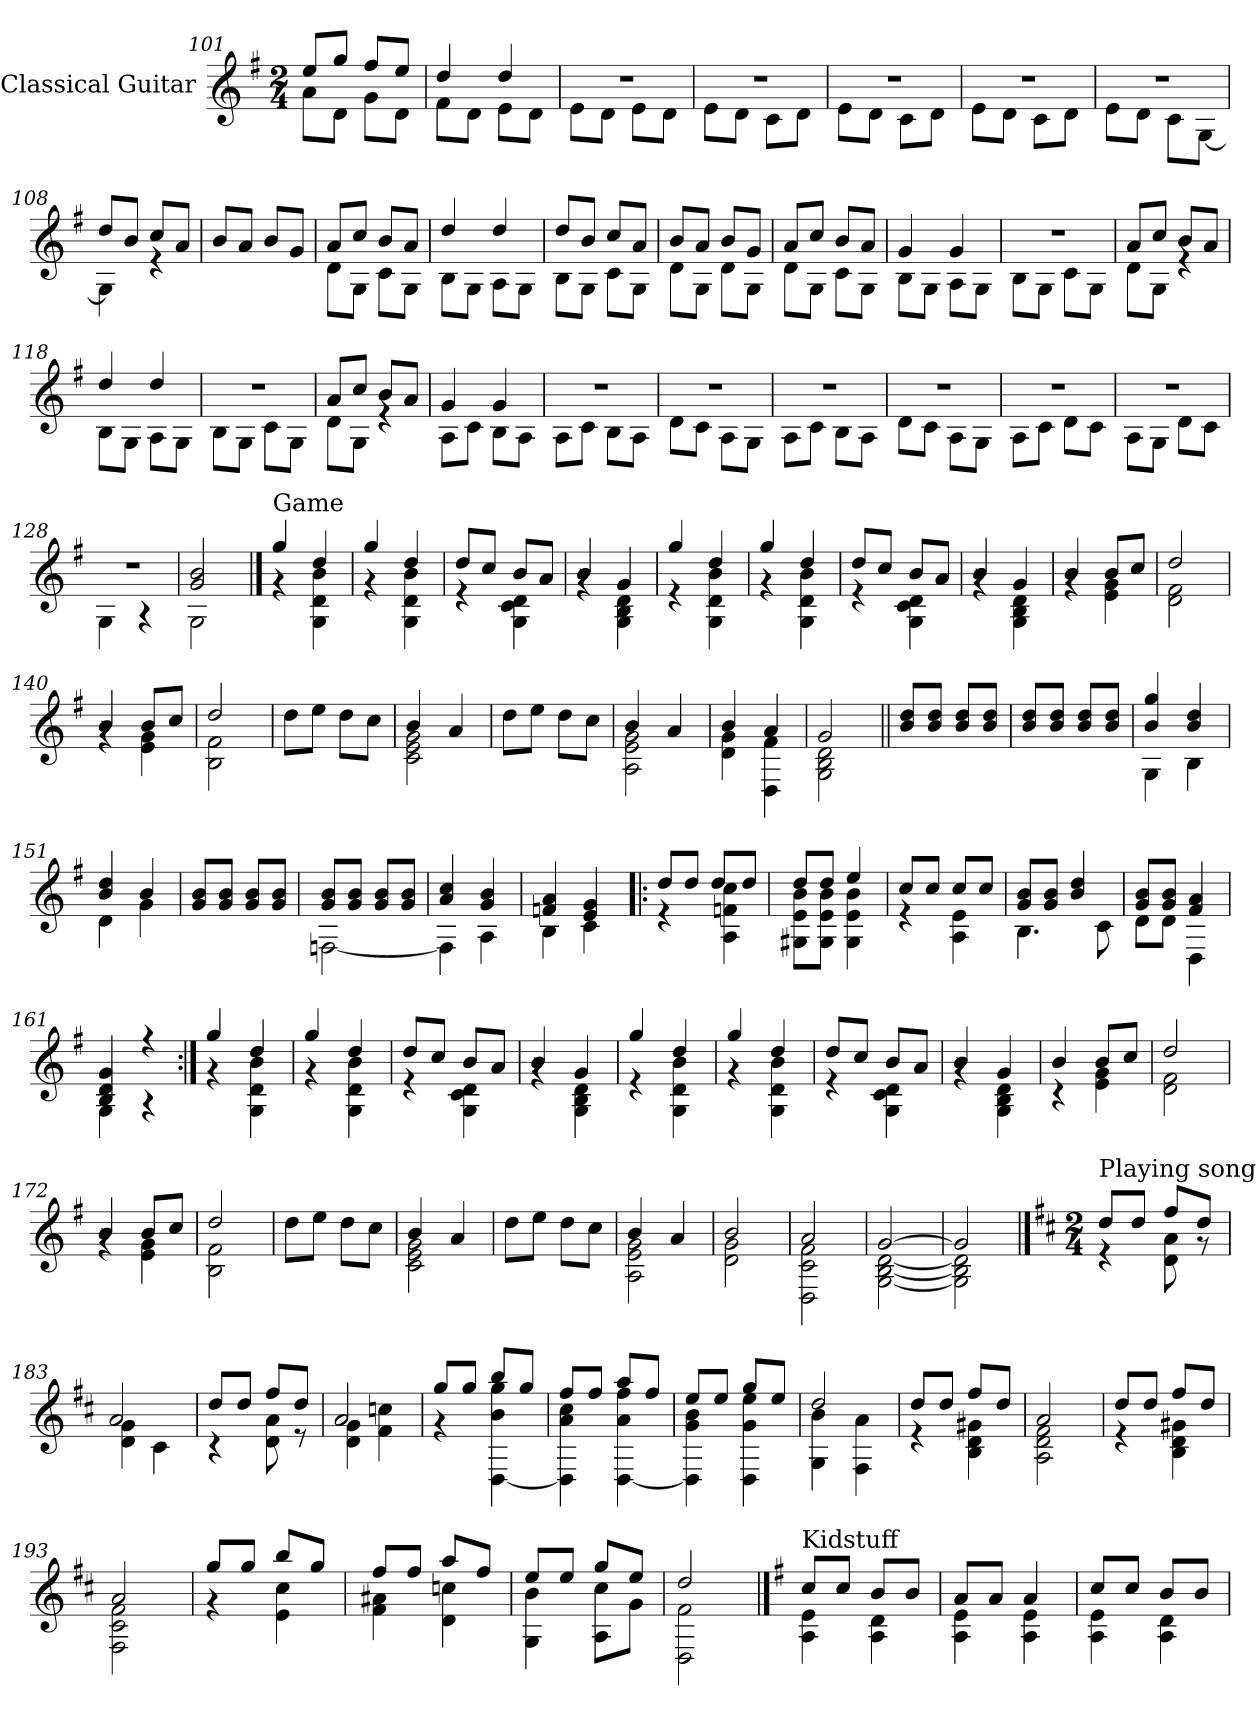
**kern
*part1
*staff1
*I"Classical Guitar
*I'Guit.
*clefG2
*k[f#]
*M2/4
=101
*^
8ee/L	8a\L
8gg/J	8d\J
8ff#/L	8g\L
8ee/J	8d\J
!!LO:LB:g=z	!!
=102	=102
4dd/	8f#\L
.	8d\J
4dd/	8e\L
.	8d\J
=103	=103
2r	8e\L
.	8d\J
.	8e\L
.	8d\J
=104	=104
2r	8e\L
.	8d\J
.	8c\L
.	8d\J
=105	=105
2r	8e\L
.	8d\J
.	8c\L
.	8d\J
=106	=106
2r	8e\L
.	8d\J
.	8c\L
.	8d\J
=107	=107
2r	8e\L
.	8d\J
.	8c\L
.	[8G\J
=108	=108
8dd/L	4G\]
8b/J	.
8cc/L	4re
8a/J	.
*v	*v
=109
8b/L
8a/J
8b/L
8g/J
!!LO:LB:g=z
=110
*^
8a/L	8d\L
8cc/J	8G\J
8b/L	8c\L
8a/J	8G\J
=111	=111
4dd/	8B\L
.	8G\J
4dd/	8A\L
.	8G\J
=112	=112
8dd/L	8B\L
8b/J	8G\J
8cc/L	8c\L
8a/J	8G\J
=113	=113
8b/L	8d\L
8a/J	8G\J
8b/L	8d\L
8g/J	8G\J
=114	=114
8a/L	8d\L
8cc/J	8G\J
8b/L	8c\L
8a/J	8G\J
=115	=115
4g/	8B\L
.	8G\J
4g/	8A\L
.	8G\J
=116	=116
2r	8B\L
.	8G\J
.	8c\L
.	8G\J
!!LO:LB:g=z	!!
=117	=117
8a/L	8d\L
8cc/J	8G\J
8b/L	4re
8a/J	.
=118	=118
4dd/	8B\L
.	8G\J
4dd/	8A\L
.	8G\J
=119	=119
2r	8B\L
.	8G\J
.	8c\L
.	8G\J
=120	=120
8a/L	8d\L
8cc/J	8G\J
8b/L	4re
8a/J	.
=121	=121
4g/	8A\L
.	8c\J
4g/	8B\L
.	8A\J
=122	=122
2r	8A\L
.	8c\J
.	8B\L
.	8A\J
=123	=123
2r	8d\L
.	8c\J
.	8A\L
.	8G\J
!!LO:LB:g=z	!!
=124	=124
2r	8A\L
.	8c\J
.	8B\L
.	8A\J
=125	=125
2r	8d\L
.	8c\J
.	8A\L
.	8G\J
=126	=126
2r	8A\L
.	8c\J
.	8d\L
.	8c\J
=127	=127
2r	8A\L
.	8G\J
.	8d\L
.	8c\J
=128	=128
2r	4G\
.	4r
=129	=129
2g/ 2b/	2G\
!!LO:LB:g=z	!!
==130	==130
*MM120	*
!LO:TX:a:t=Game	!
4gg/	4r
4dd/	4G\ 4d\ 4b\
=131	=131
4gg/	4r
4dd/	4G\ 4d\ 4b\
=132	=132
8dd/L	4r
8cc/J	.
8b/L	4G\ 4c\ 4d\
8a/J	.
=133	=133
4b/	4rg
4g/	4G\ 4B\ 4d\
=134	=134
4gg/	4r
4dd/	4G\ 4d\ 4b\
=135	=135
4gg/	4r
4dd/	4G\ 4d\ 4b\
=136	=136
8dd/L	4r
8cc/J	.
8b/L	4G\ 4c\ 4d\
8a/J	.
=137	=137
4b/	4rg
4g/	4G\ 4B\ 4d\
=138	=138
4b/	4rg
8b/L	4e\ 4g\
8cc/J	.
=139	=139
2dd/	2d\ 2f#\
=140	=140
4b/	4rg
8b/L	4e\ 4g\
8cc/J	.
=141	=141
2dd/	2B\ 2f#\
*v	*v
!!LO:LB:g=z
=142
8dd\L
8ee\J
8dd\L
8cc\J
=143
*^
4b/	2c\ 2e\ 2g\
4a/	.
*v	*v
=144
8dd\L
8ee\J
8dd\L
8cc\J
=145
*^
4b/	2A\ 2e\ 2g\
4a/	.
=146	=146
4b/	4d\ 4g\
4a/	4D\ 4f#\
=147	=147
2g/	2G\ 2B\ 2d\
*v	*v
=148||
*MM150
8b/ 8dd/L
8b/ 8dd/J
8b/ 8dd/L
8b/ 8dd/J
=149
8b/ 8dd/L
8b/ 8dd/J
8b/ 8dd/L
8b/ 8dd/J
=150
*^
4b/ 4gg/	4G\
4b/ 4dd/	4B\
=151	=151
4b/ 4dd/	4d\
4b/	4g\
*v	*v
=152
8g/ 8b/L
8g/ 8b/J
8g/ 8b/L
8g/ 8b/J
!!LO:LB:g=z
=153
*^
8g/ 8b/L	[2Fn\
8g/ 8b/J	.
8g/ 8b/L	.
8g/ 8b/J	.
=154	=154
4a/ 4cc/	4Fn\]
4g/ 4b/	4A\
=155	=155
4fn/ 4a/	4B\
4e/ 4g/	4c\
=156!|:	=156!|:
8dd/L	4r
8dd/J	.
8dd/L	4A\ 4fn\ 4cc\
8dd/J	.
=157	=157
8dd/L	8G#X\ 8e\ 8b\L
8dd/J	8G#\ 8e\ 8b\J
4ee/	4G#\ 4e\ 4b\
=158	=158
8cc/L	4r
8cc/J	.
8cc/L	4A\ 4e\
8cc/J	.
=159	=159
8g/ 8b/L	4.B\
8g/ 8b/J	.
4b/ 4dd/	.
.	8c\
=160	=160
8g/ 8b/L	8d\L
8g/ 8b/J	8d\J
4f#/ 4a/	4D\
=161	=161
4B/ 4d/ 4g/	4G\
4r	4r
!!LO:PB:g=z	!!
=162:|!	=162:|!
*MM120	*
4gg/	4r
4dd/	4G\ 4d\ 4b\
=163	=163
4gg/	4r
4dd/	4G\ 4d\ 4b\
=164	=164
8dd/L	4r
8cc/J	.
8b/L	4G\ 4c\ 4d\
8a/J	.
=165	=165
4b/	4rg
4g/	4G\ 4B\ 4d\
=166	=166
4gg/	4r
4dd/	4G\ 4d\ 4b\
=167	=167
4gg/	4r
4dd/	4G\ 4d\ 4b\
=168	=168
8dd/L	4r
8cc/J	.
8b/L	4G\ 4c\ 4d\
8a/J	.
=169	=169
4b/	4rg
4g/	4G\ 4B\ 4d\
!!LO:LB:g=z	!!
=170	=170
4b/	4r
8b/L	4e\ 4g\
8cc/J	.
=171	=171
2dd/	2d\ 2f#\
=172	=172
4b/	4rg
8b/L	4e\ 4g\
8cc/J	.
=173	=173
2dd/	2B\ 2f#\
*v	*v
=174
8dd\L
8ee\J
8dd\L
8cc\J
=175
*^
4b/	2c\ 2e\ 2g\
4a/	.
*v	*v
=176
8dd\L
8ee\J
8dd\L
8cc\J
=177
*^
4b/	2A\ 2e\ 2g\
4a/	.
=178	=178
*MM100	*
2b/	2d\ 2g\
=179	=179
2a/	2D\ 2c\ 2f#\
=180	=180
[2g/	[2G\ [2B\ [2d\
=181	=181
2g/]	2G\] 2B\] 2d\]
!!LO:LB:g=z	!!
==182	==182
*k[f#c#]	*
*M2/4	*
*MM80	*
!LO:TX:a:t=Playing song	!
8dd/L	4r
8dd/J	.
8ff#/L	8d\ 8a\
8dd/J	8r
=183	=183
2a/	4d\ 4g\
.	4c#\
=184	=184
8dd/L	4r
8dd/J	.
8ff#/L	8d\ 8a\
8dd/J	8r
=185	=185
2a/	4d\ 4g\
.	4f#\ 4ccn\
=186	=186
8gg/L	4r
8gg/J	.
8bb/L	[4D\ 4b\ 4gg\
8gg/J	.
=187	=187
8ff#/L	4D\] 4a\ 4cc#\
8ff#/J	.
8aa/L	[4D\ 4a\ 4ff#\
8ff#/J	.
=188	=188
8ee/L	4D\] 4g\ 4b\
8ee/J	.
8gg/L	4D\ 4g\ 4ee\
8ee/J	.
=189	=189
2dd/	4G\ 4b\
.	4F#\ 4a\
=190	=190
8dd/L	4r
8dd/J	.
8ff#/L	4B\ 4d\ 4g#X\
8dd/J	.
!!LO:LB:g=z	!!
=191	=191
2a/	2A\ 2d\ 2f#\
=192	=192
8dd/L	4r
8dd/J	.
8ff#/L	4B\ 4d\ 4g#X\
8dd/J	.
=193	=193
2a/	2F#\ 2c#\ 2f#\
=194	=194
8gg/L	4r
8gg/J	.
8bb/L	4e\ 4cc#\
8gg/J	.
=195	=195
8ff#/L	4f#\ 4a#X\
8ff#/J	.
8aa/L	4d\ 4ccn\
8ff#/J	.
=196	=196
8ee/L	4G\ 4b\
8ee/J	.
8gg/L	8A\ 8cc#\L
8ee/J	8g\J
=197	=197
2dd/	2D\ 2f#\
!!LO:LB:g=z	!!
==198	==198
*k[f#]	*
*MM120	*
!LO:TX:a:t=Kidstuff	!
8cc/L	4A\ 4e\
8cc/J	.
8b/L	4A\ 4d\
8b/J	.
=199	=199
8a/L	4A\ 4e\
8a/J	.
4a/	4A\ 4e\
=200	=200
8cc/L	4A\ 4e\
8cc/J	.
8b/L	4A\ 4d\
8b/J	.
*v	*v
=
*-
